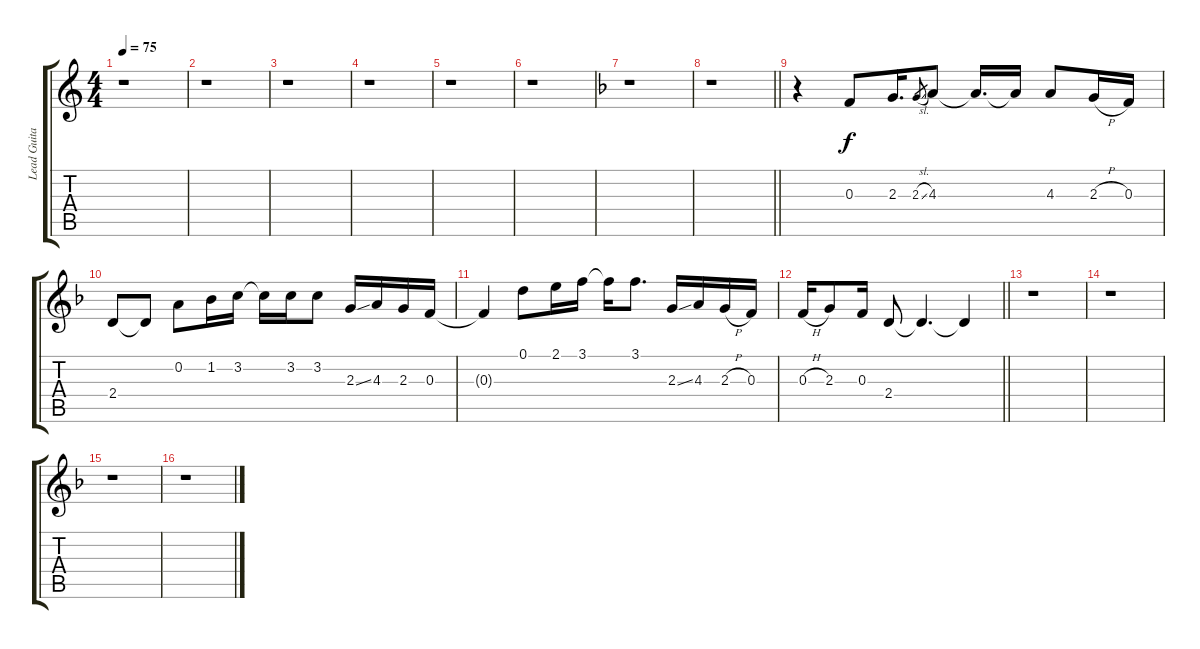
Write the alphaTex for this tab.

\track ("Lead Guitar" "Lead Guita") {instrument electricguitarclean}
\staff {score tabs}
\tuning (D4 A3 F3 C3 G2 D2) {hide}
\ts (4 4)
\tempo 75
\clef g2
\ks c
r.1{dy f instrument electricguitarclean} |
r.1 |
r.1 |
r.1 |
r.1 |
r.1 |
\ks f
r.1 |
\barLineRight lightlight
r.1 |
r.4 0.3.8 2.3.16{d} 2.3{sl}.8{gr} 4.3.8 4.3{t}.16{d} 4.3{t}.16 4.3.8 2.3{h}.16 0.3.16 |
2.4.8 2.4{t}.8 0.2.8 1.2.16 3.2.16 3.2{t}.16 3.2.16 3.2.8 2.3{ss}.16 4.3.16 2.3.16 0.3.16 |
0.3{t}.4 0.1.8 2.1.16 3.1.16 3.1{t}.16 3.1.8{d} 2.3{ss}.16 4.3.16 2.3{h}.16 0.3.16 |
\barLineRight lightlight
0.3{h}.16 2.3.8 0.3.16 2.4.8 2.4{t}.4{d} 2.4{t}.4 |
r.1 |
r.1 |
r.1 |
r.1
